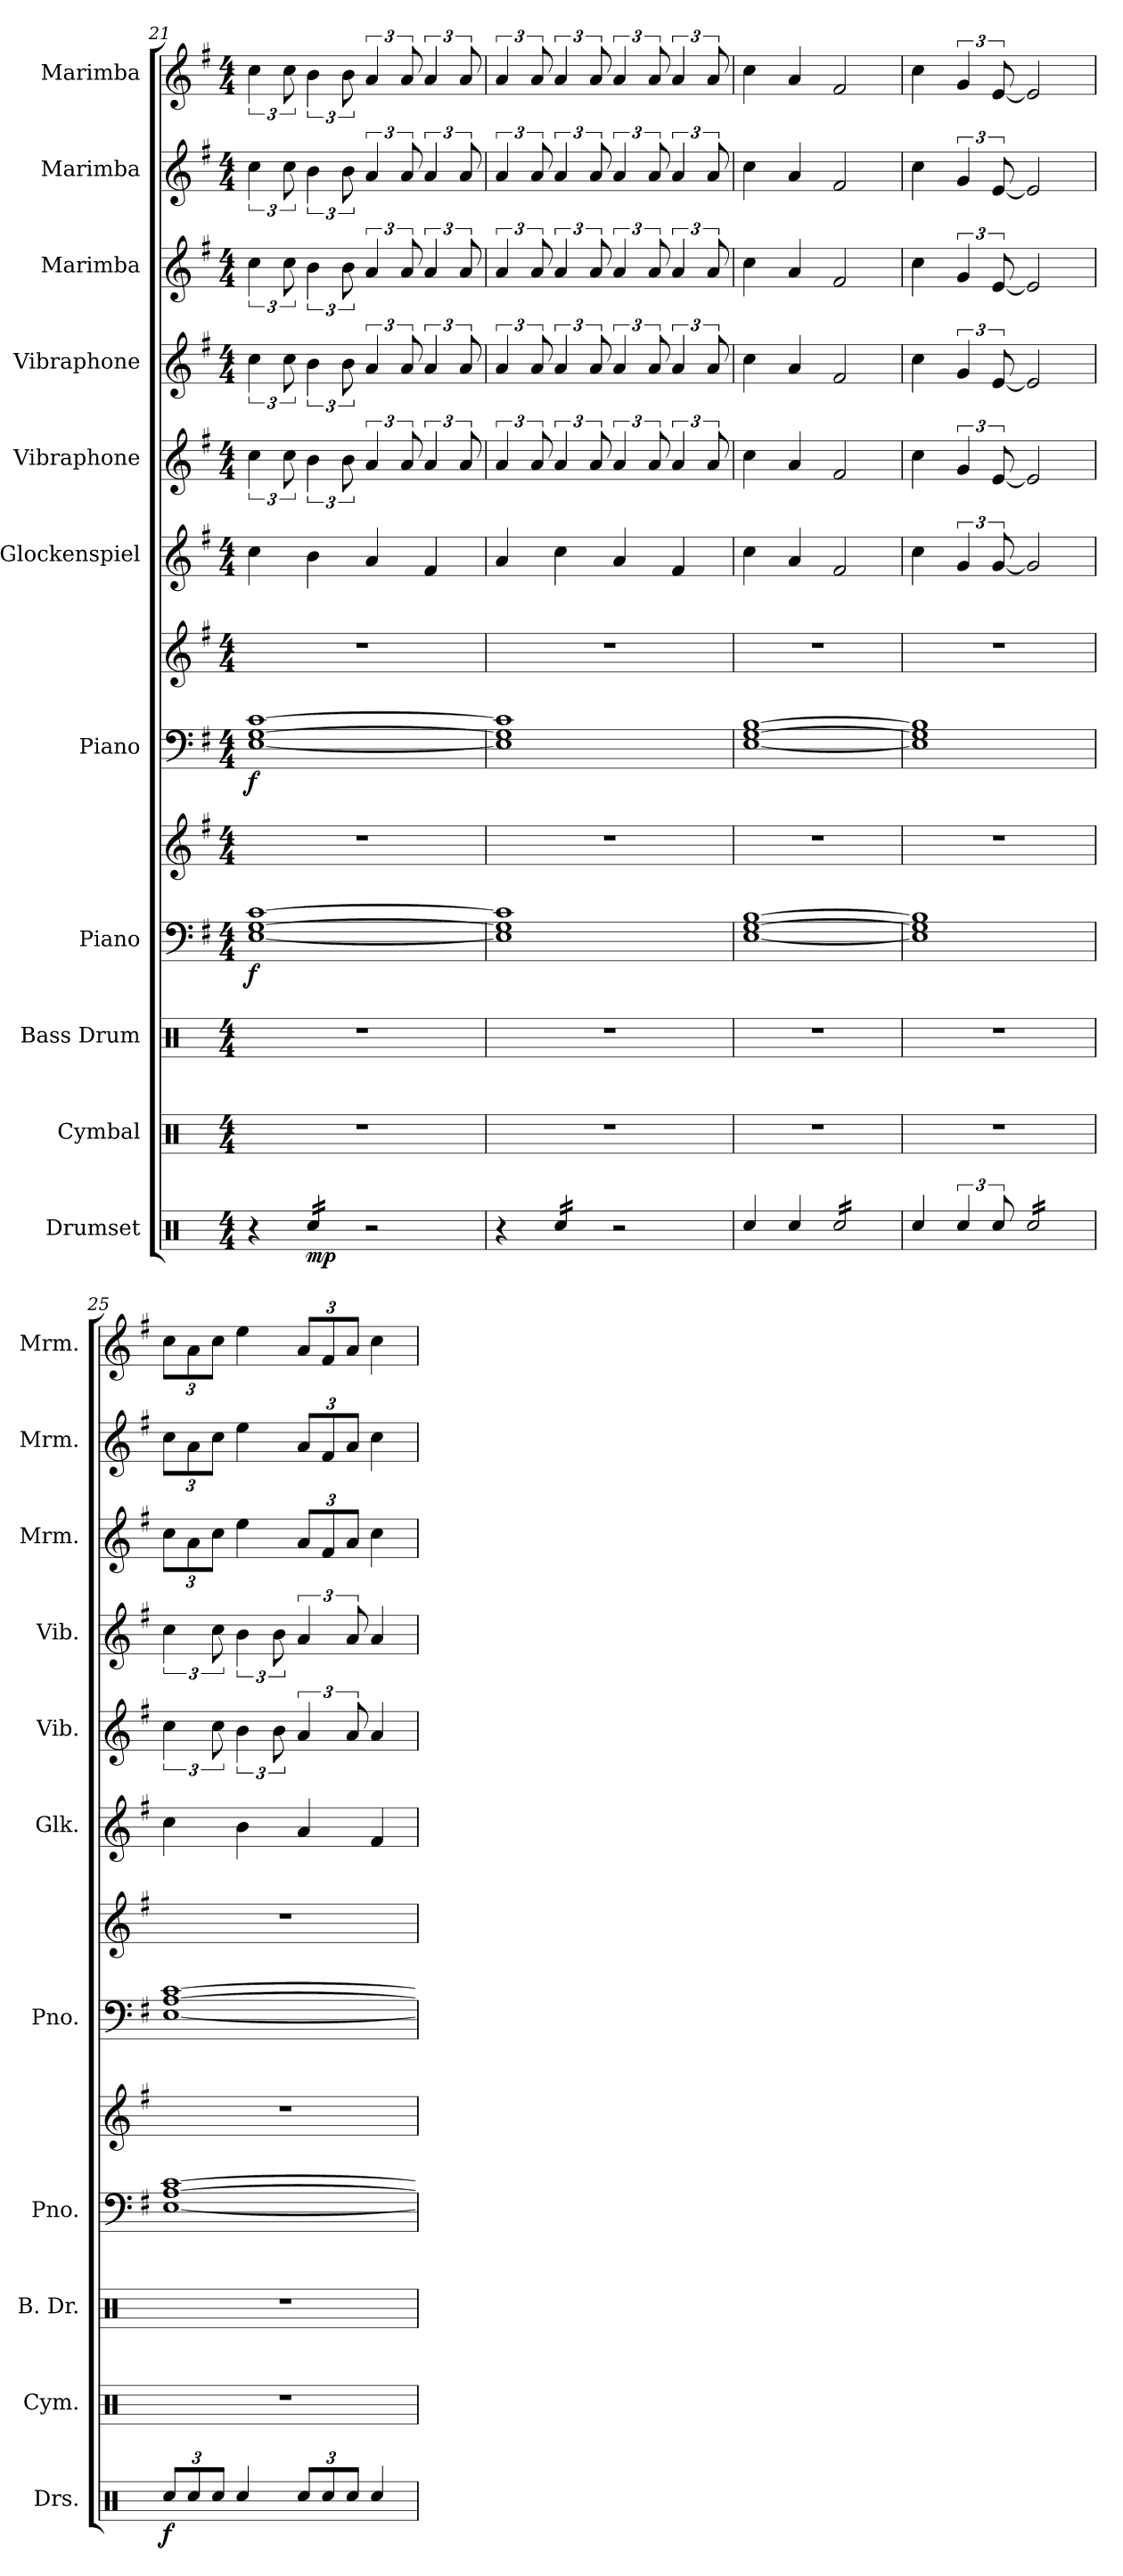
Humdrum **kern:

**kern	**dynam	**kern	**kern	**kern	**kern	**dynam	**kern	**kern	**dynam	**kern	**kern	**kern	**kern	**kern	**kern
*part11	*part11	*part10	*part9	*part8	*part8	*part8	*part7	*part7	*part7	*part6	*part5	*part4	*part3	*part2	*part1
*staff13	*staff13	*staff12	*staff11	*staff10	*staff9	*staff9/10	*staff8	*staff7	*staff7/8	*staff6	*staff5	*staff4	*staff3	*staff2	*staff1
*I"Drumset	*	*I"Cymbal	*I"Bass Drum	*I"Piano	*	*	*I"Piano	*	*	*I"Glockenspiel	*I"Vibraphone	*I"Vibraphone	*I"Marimba	*I"Marimba	*I"Marimba
*I'Drs.	*	*I'Cym.	*I'B. Dr.	*I'Pno.	*	*	*I'Pno.	*	*	*I'Glk.	*I'Vib.	*I'Vib.	*I'Mrm.	*I'Mrm.	*I'Mrm.
!!LO:PB:g=z
*clefX	*	*clefX	*clefX	*clefF4	*clefG2	*	*clefF4	*clefG2	*	*clefG2	*clefG2	*clefG2	*clefG2	*clefG2	*clefG2
*	*	*	*	*	*	*	*	*	*	*ITrd-14c-24	*	*	*	*	*
*k[]	*	*k[]	*k[]	*k[f#]	*k[f#]	*	*k[f#]	*k[f#]	*	*k[f#]	*k[f#]	*k[f#]	*k[f#]	*k[f#]	*k[f#]
*M4/4	*	*M4/4	*M4/4	*M4/4	*M4/4	*	*M4/4	*M4/4	*	*M4/4	*M4/4	*M4/4	*M4/4	*M4/4	*M4/4
*MM180	*	*MM180	*MM180	*MM180	*MM180	*	*MM180	*MM180	*	*MM180	*MM180	*MM180	*MM180	*MM180	*MM180
=21	=21	=21	=21	=21	=21	=21	=21	=21	=21	=21	=21	=21	=21	=21	=21
!	!	!	!	!	!	!LO:DY:b=2	!	!	!LO:DY:b=2	!	!	!	!	!	!
4r	.	1r	1r	[1E [1G [1c	1r	f	[1E [1G [1c	1r	f	4cccc\	6cc\	6cc\	6cc\	6cc\	6cc\
.	.	.	.	.	.	.	.	.	.	.	12cc\	12cc\	12cc\	12cc\	12cc\
!	!LO:DY:b	!	!	!	!	!	!	!	!	!	!	!	!	!	!
*tremolo	*	*	*	*	*	*	*	*	*	*	*	*	*	*	*
16Rcc/LL	mp	.	.	.	.	.	.	.	.	4bbb\	6b\	6b\	6b\	6b\	6b\
16Rcc/	.	.	.	.	.	.	.	.	.	.	.	.	.	.	.
16Rcc/	.	.	.	.	.	.	.	.	.	.	.	.	.	.	.
.	.	.	.	.	.	.	.	.	.	.	12b\	12b\	12b\	12b\	12b\
16Rcc/JJ	.	.	.	.	.	.	.	.	.	.	.	.	.	.	.
2r	.	.	.	.	.	.	.	.	.	4aaa/	6a/	6a/	6a/	6a/	6a/
.	.	.	.	.	.	.	.	.	.	.	12a/	12a/	12a/	12a/	12a/
.	.	.	.	.	.	.	.	.	.	4fff#/	6a/	6a/	6a/	6a/	6a/
.	.	.	.	.	.	.	.	.	.	.	12a/	12a/	12a/	12a/	12a/
=22	=22	=22	=22	=22	=22	=22	=22	=22	=22	=22	=22	=22	=22	=22	=22
4r	.	1r	1r	1E] 1G] 1c]	1r	.	1E] 1G] 1c]	1r	.	4aaa/	6a/	6a/	6a/	6a/	6a/
.	.	.	.	.	.	.	.	.	.	.	12a/	12a/	12a/	12a/	12a/
16Rcc/LL	.	.	.	.	.	.	.	.	.	4cccc\	6a/	6a/	6a/	6a/	6a/
16Rcc/	.	.	.	.	.	.	.	.	.	.	.	.	.	.	.
16Rcc/	.	.	.	.	.	.	.	.	.	.	.	.	.	.	.
.	.	.	.	.	.	.	.	.	.	.	12a/	12a/	12a/	12a/	12a/
16Rcc/JJ	.	.	.	.	.	.	.	.	.	.	.	.	.	.	.
*Xtremolo	*	*	*	*	*	*	*	*	*	*	*	*	*	*	*
2r	.	.	.	.	.	.	.	.	.	4aaa/	6a/	6a/	6a/	6a/	6a/
.	.	.	.	.	.	.	.	.	.	.	12a/	12a/	12a/	12a/	12a/
.	.	.	.	.	.	.	.	.	.	4fff#/	6a/	6a/	6a/	6a/	6a/
.	.	.	.	.	.	.	.	.	.	.	12a/	12a/	12a/	12a/	12a/
=23	=23	=23	=23	=23	=23	=23	=23	=23	=23	=23	=23	=23	=23	=23	=23
4Rcc/	.	1r	1r	[1E [1G [1B	1r	.	[1E [1G [1B	1r	.	4cccc\	4cc\	4cc\	4cc\	4cc\	4cc\
4Rcc/	.	.	.	.	.	.	.	.	.	4aaa/	4a/	4a/	4a/	4a/	4a/
*tremolo	*	*	*	*	*	*	*	*	*	*	*	*	*	*	*
16Rcc/LL	.	.	.	.	.	.	.	.	.	2fff#/	2f#/	2f#/	2f#/	2f#/	2f#/
16Rcc/	.	.	.	.	.	.	.	.	.	.	.	.	.	.	.
16Rcc/	.	.	.	.	.	.	.	.	.	.	.	.	.	.	.
16Rcc/	.	.	.	.	.	.	.	.	.	.	.	.	.	.	.
16Rcc/	.	.	.	.	.	.	.	.	.	.	.	.	.	.	.
16Rcc/	.	.	.	.	.	.	.	.	.	.	.	.	.	.	.
16Rcc/	.	.	.	.	.	.	.	.	.	.	.	.	.	.	.
16Rcc/JJ	.	.	.	.	.	.	.	.	.	.	.	.	.	.	.
*Xtremolo	*	*	*	*	*	*	*	*	*	*	*	*	*	*	*
=24	=24	=24	=24	=24	=24	=24	=24	=24	=24	=24	=24	=24	=24	=24	=24
4Rcc/	.	1r	1r	1E] 1G] 1B]	1r	.	1E] 1G] 1B]	1r	.	4cccc\	4cc\	4cc\	4cc\	4cc\	4cc\
6Rcc/	.	.	.	.	.	.	.	.	.	6ggg/	6g/	6g/	6g/	6g/	6g/
12Rcc/	.	.	.	.	.	.	.	.	.	[12ggg/	[12e/	[12e/	[12e/	[12e/	[12e/
*tremolo	*	*	*	*	*	*	*	*	*	*	*	*	*	*	*
16Rcc/LL	.	.	.	.	.	.	.	.	.	2ggg/]	2e/]	2e/]	2e/]	2e/]	2e/]
16Rcc/	.	.	.	.	.	.	.	.	.	.	.	.	.	.	.
16Rcc/	.	.	.	.	.	.	.	.	.	.	.	.	.	.	.
16Rcc/	.	.	.	.	.	.	.	.	.	.	.	.	.	.	.
16Rcc/	.	.	.	.	.	.	.	.	.	.	.	.	.	.	.
16Rcc/	.	.	.	.	.	.	.	.	.	.	.	.	.	.	.
16Rcc/	.	.	.	.	.	.	.	.	.	.	.	.	.	.	.
16Rcc/JJ	.	.	.	.	.	.	.	.	.	.	.	.	.	.	.
*Xtremolo	*	*	*	*	*	*	*	*	*	*	*	*	*	*	*
=25	=25	=25	=25	=25	=25	=25	=25	=25	=25	=25	=25	=25	=25	=25	=25
*Xbrackettup	*	*	*	*	*	*	*	*	*	*	*	*	*Xbrackettup	*Xbrackettup	*Xbrackettup
!	!LO:DY:b	!	!	!	!	!	!	!	!	!	!	!	!	!	!
12Rcc/L	f	1r	1r	[1E [1A [1c	1r	.	[1E [1A [1c	1r	.	4cccc\	6cc\	6cc\	12cc\L	12cc\L	12cc\L
12Rcc/	.	.	.	.	.	.	.	.	.	.	.	.	12a\	12a\	12a\
12Rcc/J	.	.	.	.	.	.	.	.	.	.	12cc\	12cc\	12cc\J	12cc\J	12cc\J
4Rcc/	.	.	.	.	.	.	.	.	.	4bbb\	6b\	6b\	4ee\	4ee\	4ee\
.	.	.	.	.	.	.	.	.	.	.	12b\	12b\	.	.	.
12Rcc/L	.	.	.	.	.	.	.	.	.	4aaa/	6a/	6a/	12a/L	12a/L	12a/L
12Rcc/	.	.	.	.	.	.	.	.	.	.	.	.	12f#/	12f#/	12f#/
12Rcc/J	.	.	.	.	.	.	.	.	.	.	12a/	12a/	12a/J	12a/J	12a/J
4Rcc/	.	.	.	.	.	.	.	.	.	4fff#/	4a/	4a/	4cc\	4cc\	4cc\
=	=	=	=	=	=	=	=	=	=	=	=	=	=	=	=
*-	*-	*-	*-	*-	*-	*-	*-	*-	*-	*-	*-	*-	*-	*-	*-
